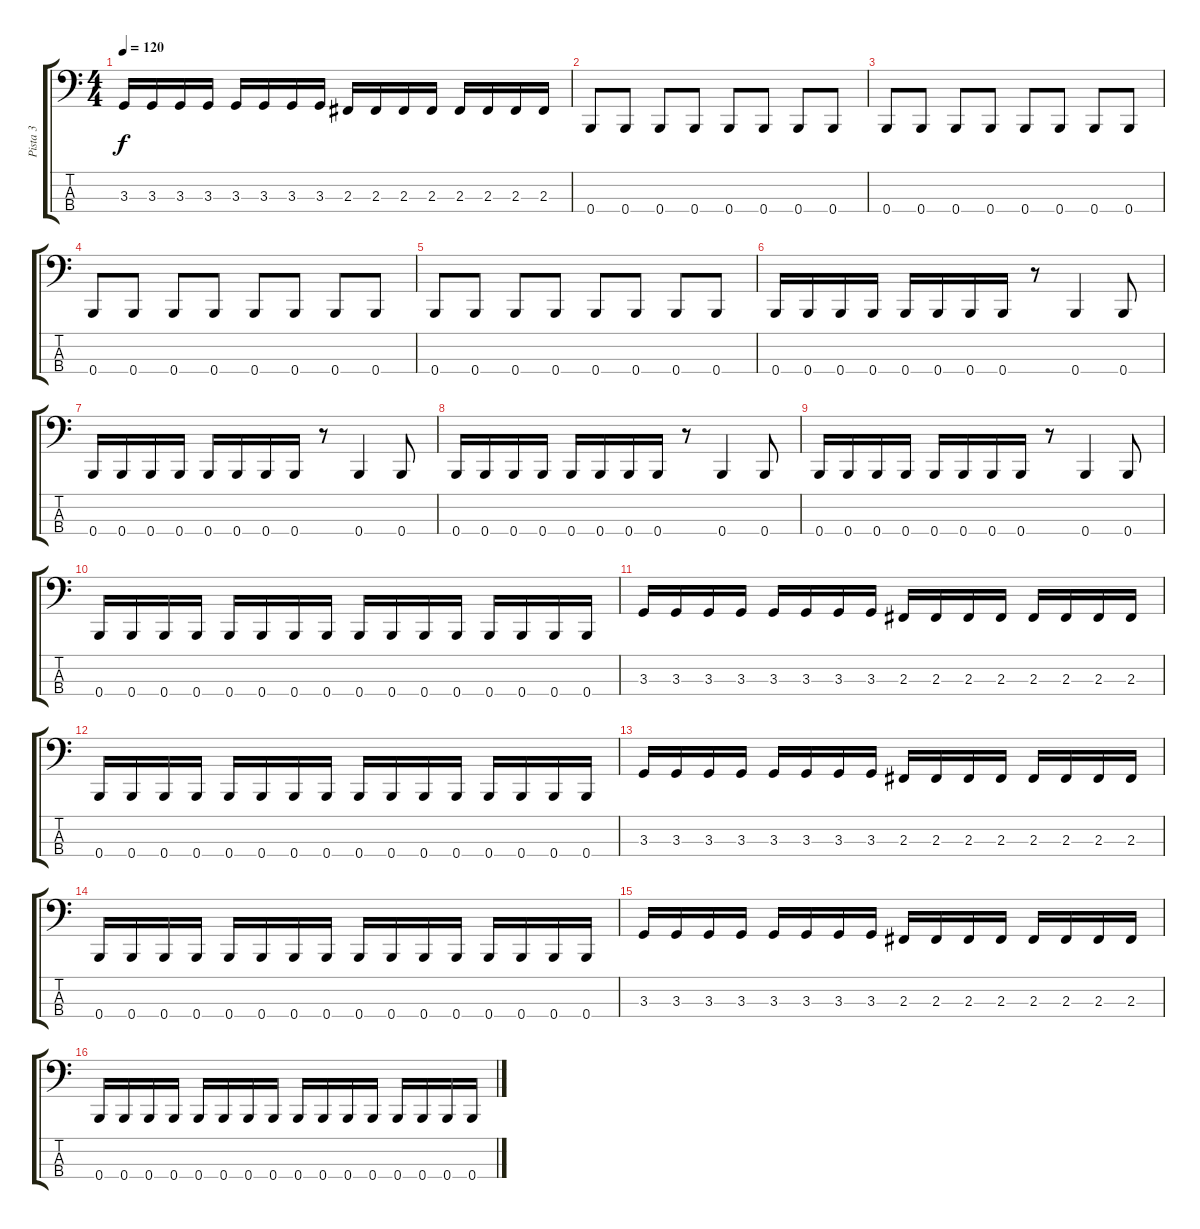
\track ("Pista 3" "Pista 3") {instrument electricbasspick}
\staff {score tabs}
\tuning (D2 A1 E1 B0) {hide}
\ts (4 4)
\tempo 120
\clef f4
\ks c
3.3.16{dy f} 3.3.16 3.3.16 3.3.16 3.3.16 3.3.16 3.3.16 3.3.16 2.3.16 2.3.16 2.3.16 2.3.16 2.3.16 2.3.16 2.3.16 2.3.16 |
0.4.8 0.4.8 0.4.8 0.4.8 0.4.8 0.4.8 0.4.8 0.4.8 |
0.4.8 0.4.8 0.4.8 0.4.8 0.4.8 0.4.8 0.4.8 0.4.8 |
0.4.8 0.4.8 0.4.8 0.4.8 0.4.8 0.4.8 0.4.8 0.4.8 |
0.4.8 0.4.8 0.4.8 0.4.8 0.4.8 0.4.8 0.4.8 0.4.8 |
0.4.16 0.4.16 0.4.16 0.4.16 0.4.16 0.4.16 0.4.16 0.4.16 r.8 0.4.4 0.4.8 |
0.4.16 0.4.16 0.4.16 0.4.16 0.4.16 0.4.16 0.4.16 0.4.16 r.8 0.4.4 0.4.8 |
0.4.16 0.4.16 0.4.16 0.4.16 0.4.16 0.4.16 0.4.16 0.4.16 r.8 0.4.4 0.4.8 |
0.4.16 0.4.16 0.4.16 0.4.16 0.4.16 0.4.16 0.4.16 0.4.16 r.8 0.4.4 0.4.8 |
0.4.16 0.4.16 0.4.16 0.4.16 0.4.16 0.4.16 0.4.16 0.4.16 0.4.16 0.4.16 0.4.16 0.4.16 0.4.16 0.4.16 0.4.16 0.4.16 |
3.3.16 3.3.16 3.3.16 3.3.16 3.3.16 3.3.16 3.3.16 3.3.16 2.3.16 2.3.16 2.3.16 2.3.16 2.3.16 2.3.16 2.3.16 2.3.16 |
0.4.16 0.4.16 0.4.16 0.4.16 0.4.16 0.4.16 0.4.16 0.4.16 0.4.16 0.4.16 0.4.16 0.4.16 0.4.16 0.4.16 0.4.16 0.4.16 |
3.3.16 3.3.16 3.3.16 3.3.16 3.3.16 3.3.16 3.3.16 3.3.16 2.3.16 2.3.16 2.3.16 2.3.16 2.3.16 2.3.16 2.3.16 2.3.16 |
0.4.16 0.4.16 0.4.16 0.4.16 0.4.16 0.4.16 0.4.16 0.4.16 0.4.16 0.4.16 0.4.16 0.4.16 0.4.16 0.4.16 0.4.16 0.4.16 |
3.3.16 3.3.16 3.3.16 3.3.16 3.3.16 3.3.16 3.3.16 3.3.16 2.3.16 2.3.16 2.3.16 2.3.16 2.3.16 2.3.16 2.3.16 2.3.16 |
0.4.16 0.4.16 0.4.16 0.4.16 0.4.16 0.4.16 0.4.16 0.4.16 0.4.16 0.4.16 0.4.16 0.4.16 0.4.16 0.4.16 0.4.16 0.4.16
